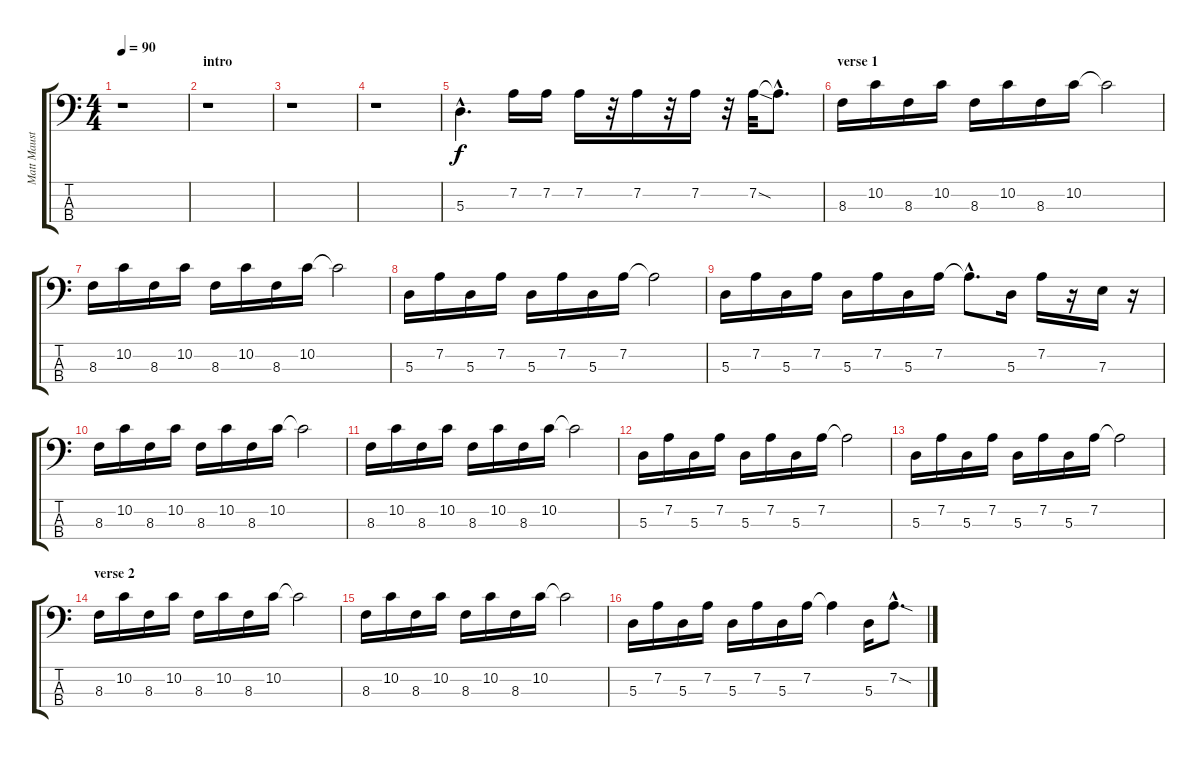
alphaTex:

\track ("Matt Maust-bass" "Matt Maust") {instrument electricguitarclean}
\staff {score tabs}
\tuning (G2 D2 A1 E1) {hide}
\ts (4 4)
\tempo 90
\clef f4
\ks c
r.1{dy f instrument electricguitarclean} |
\section ("" "intro")
r.1 |
r.1 |
r.1 |
5.3{hac}.4{d} 7.2.16 7.2.16 7.2.16 r.32 7.2.16 r.32 7.2.16 r.32 7.2{sod}.32 7.2{hac t}.8{d} |
\section ("" "verse 1")
8.3.16 10.2.16 8.3.16 10.2.16 8.3.16 10.2.16 8.3.16 10.2.16 10.2{t}.2 |
8.3.16 10.2.16 8.3.16 10.2.16 8.3.16 10.2.16 8.3.16 10.2.16 10.2{t}.2 |
5.3.16 7.2.16 5.3.16 7.2.16 5.3.16 7.2.16 5.3.16 7.2.16 7.2{t}.2 |
5.3.16 7.2.16 5.3.16 7.2.16 5.3.16 7.2.16 5.3.16 7.2.16 7.2{hac t}.8{d} 5.3.16 7.2.16 r.16 7.3.16 r.16 |
8.3.16 10.2.16 8.3.16 10.2.16 8.3.16 10.2.16 8.3.16 10.2.16 10.2{t}.2 |
8.3.16 10.2.16 8.3.16 10.2.16 8.3.16 10.2.16 8.3.16 10.2.16 10.2{t}.2 |
5.3.16 7.2.16 5.3.16 7.2.16 5.3.16 7.2.16 5.3.16 7.2.16 7.2{t}.2 |
5.3.16 7.2.16 5.3.16 7.2.16 5.3.16 7.2.16 5.3.16 7.2.16 7.2{t}.2 |
\section ("" "verse 2")
8.3.16 10.2.16 8.3.16 10.2.16 8.3.16 10.2.16 8.3.16 10.2.16 10.2{t}.2 |
8.3.16 10.2.16 8.3.16 10.2.16 8.3.16 10.2.16 8.3.16 10.2.16 10.2{t}.2 |
5.3.16 7.2.16 5.3.16 7.2.16 5.3.16 7.2.16 5.3.16 7.2.16 7.2{t}.4 5.3.16 7.2{sod hac}.8{d}
